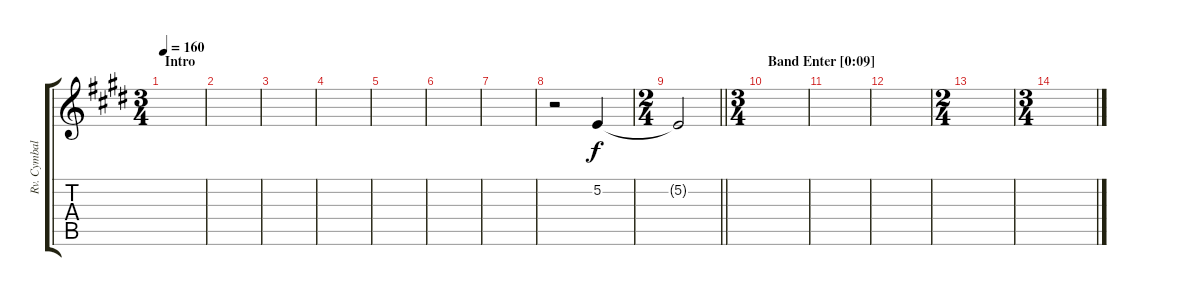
\track ("Rv. Cymbal" "Rv. Cymbal") {instrument reversecymbal}
\staff {score tabs}
\tuning (E4 B3 G3 D3 A2 E2) {hide}
\ts (3 4)
\section ("" "Intro")
\tempo 160
\clef g2
\ks c#minor
|
|
|
|
|
|
|
r.2 5.2.4{volume 13} |
\ts (2 4)
\barLineRight lightlight
5.2{t}.2 |
\ts (3 4)
\section ("" "Band Enter [0:09]")
|
|
|
\ts (2 4)
|
\ts (3 4)
